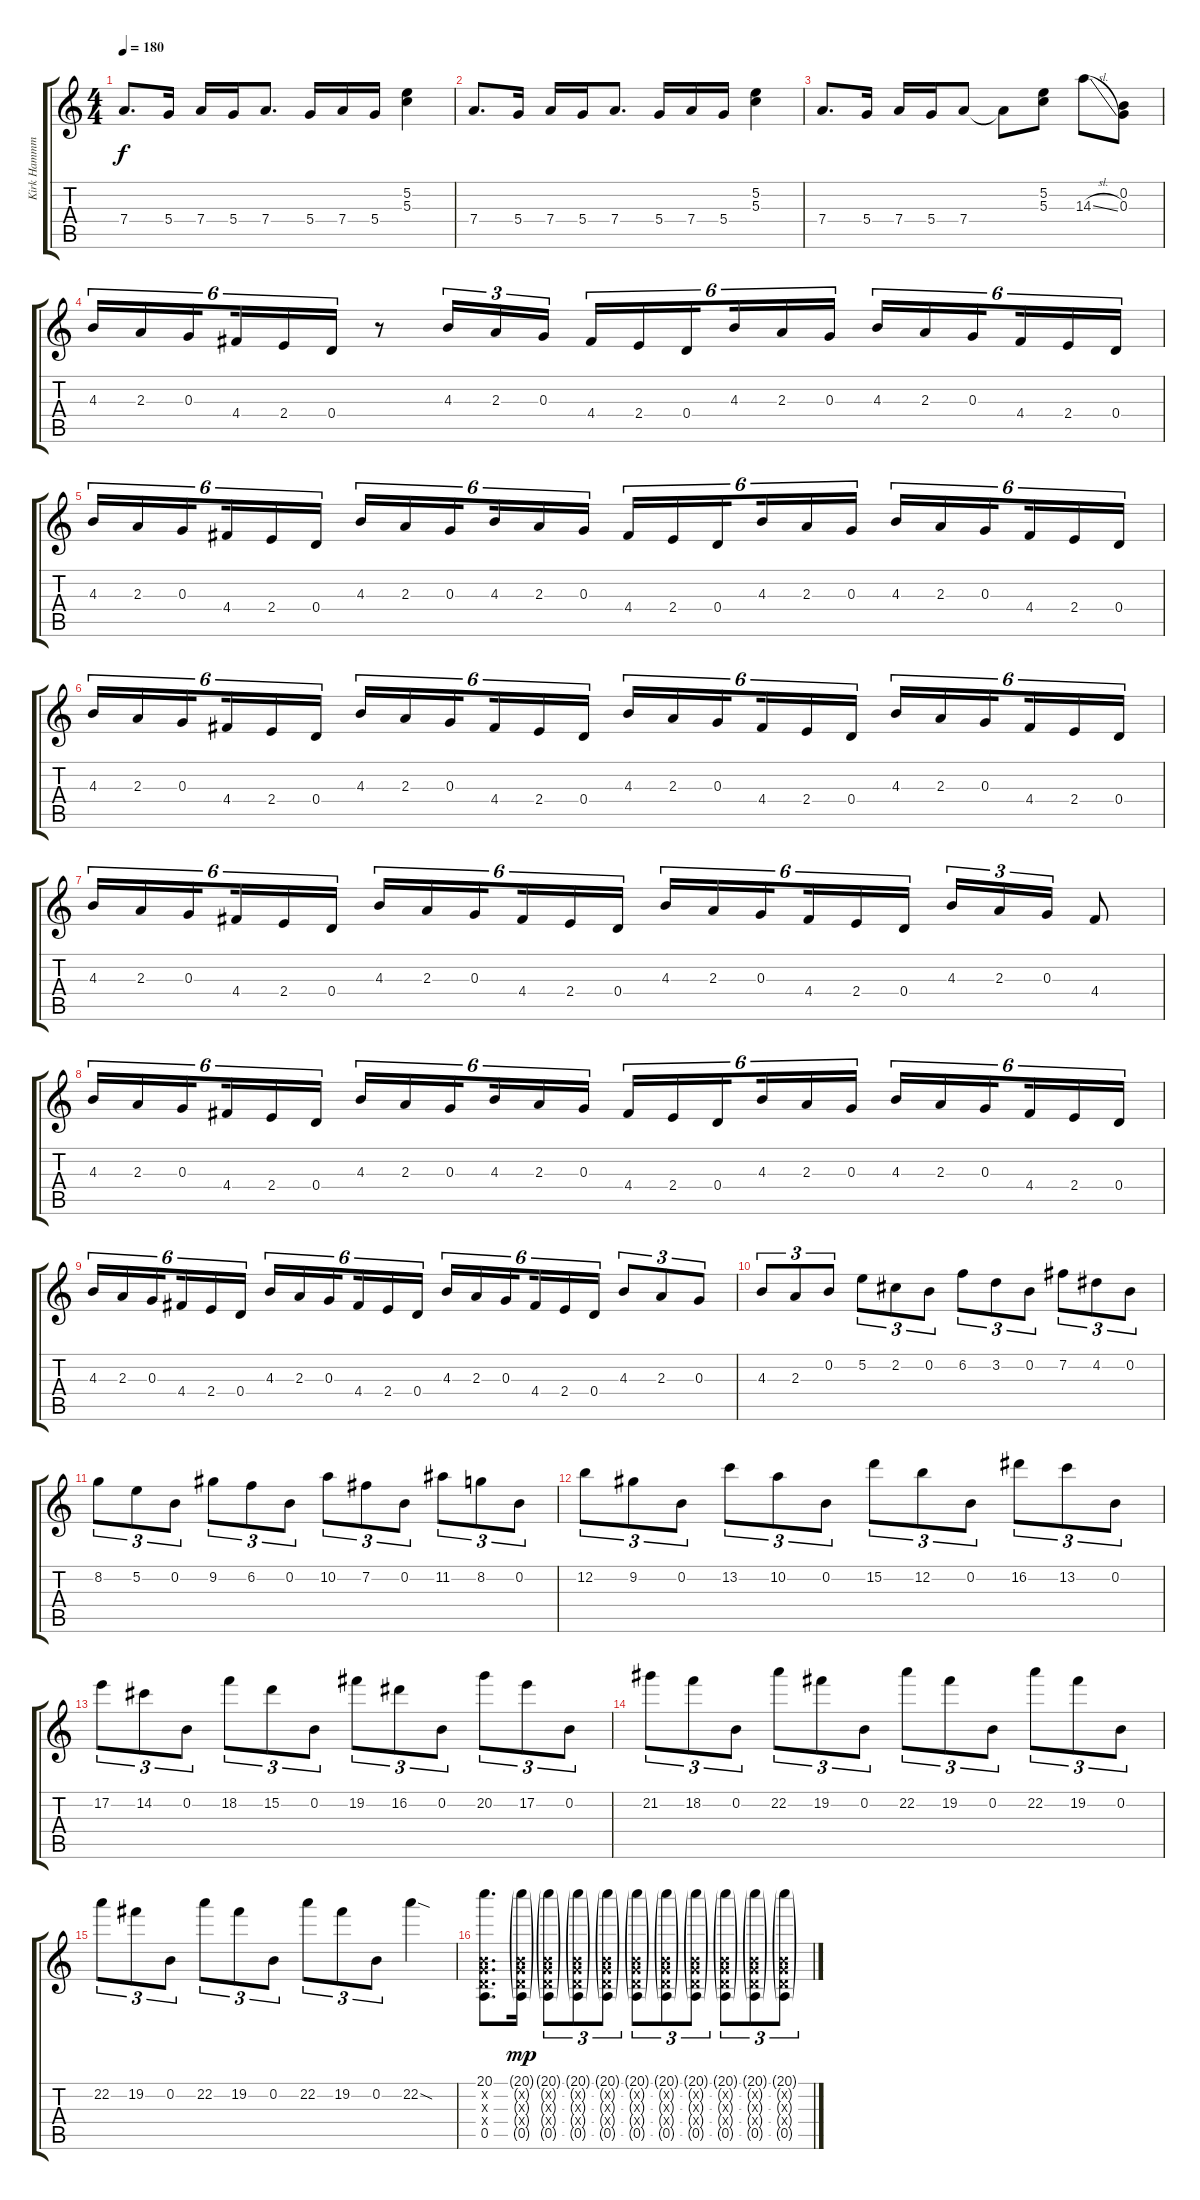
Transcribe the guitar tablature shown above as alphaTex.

\track ("Kirk Hammmett Solos" "Kirk Hammm") {instrument distortionguitar}
\staff {score tabs}
\tuning (E4 B3 G3 D3 A2 D2) {hide}
\ts (4 4)
\tempo 180
\clef g2
\ks c
7.4.8{d dy f} 5.4.16 7.4.16 5.4.16 7.4.8{d} 5.4.16 7.4.16 5.4.16 (5.2 5.3).4 |
7.4.8{d} 5.4.16 7.4.16 5.4.16 7.4.8{d} 5.4.16 7.4.16 5.4.16 (5.2 5.3).4 |
7.4.8{d} 5.4.16 7.4.16 5.4.16 7.4.8 7.4{t}.8 (5.2 5.3).8 14.3{sl}.8 (0.2 0.3).8 |
4.3.16{tu (6 4)} 2.3.16{tu (6 4)} 0.3.16{tu (6 4) beam splitsecondary} 4.4.16{tu (6 4)} 2.4.16{tu (6 4)} 0.4.16{tu (6 4)} r.8 4.3.16{tu (3 2)} 2.3.16{tu (3 2)} 0.3.16{tu (3 2)} 4.4.16{tu (6 4)} 2.4.16{tu (6 4)} 0.4.16{tu (6 4) beam splitsecondary} 4.3.16{tu (6 4)} 2.3.16{tu (6 4)} 0.3.16{tu (6 4)} 4.3.16{tu (6 4)} 2.3.16{tu (6 4)} 0.3.16{tu (6 4) beam splitsecondary} 4.4.16{tu (6 4)} 2.4.16{tu (6 4)} 0.4.16{tu (6 4)} |
4.3.16{tu (6 4)} 2.3.16{tu (6 4)} 0.3.16{tu (6 4) beam splitsecondary} 4.4.16{tu (6 4)} 2.4.16{tu (6 4)} 0.4.16{tu (6 4)} 4.3.16{tu (6 4)} 2.3.16{tu (6 4)} 0.3.16{tu (6 4) beam splitsecondary} 4.3.16{tu (6 4)} 2.3.16{tu (6 4)} 0.3.16{tu (6 4)} 4.4.16{tu (6 4)} 2.4.16{tu (6 4)} 0.4.16{tu (6 4) beam splitsecondary} 4.3.16{tu (6 4)} 2.3.16{tu (6 4)} 0.3.16{tu (6 4)} 4.3.16{tu (6 4)} 2.3.16{tu (6 4)} 0.3.16{tu (6 4) beam splitsecondary} 4.4.16{tu (6 4)} 2.4.16{tu (6 4)} 0.4.16{tu (6 4)} |
4.3.16{tu (6 4)} 2.3.16{tu (6 4)} 0.3.16{tu (6 4) beam splitsecondary} 4.4.16{tu (6 4)} 2.4.16{tu (6 4)} 0.4.16{tu (6 4)} 4.3.16{tu (6 4)} 2.3.16{tu (6 4)} 0.3.16{tu (6 4) beam splitsecondary} 4.4.16{tu (6 4)} 2.4.16{tu (6 4)} 0.4.16{tu (6 4)} 4.3.16{tu (6 4)} 2.3.16{tu (6 4)} 0.3.16{tu (6 4) beam splitsecondary} 4.4.16{tu (6 4)} 2.4.16{tu (6 4)} 0.4.16{tu (6 4)} 4.3.16{tu (6 4)} 2.3.16{tu (6 4)} 0.3.16{tu (6 4) beam splitsecondary} 4.4.16{tu (6 4)} 2.4.16{tu (6 4)} 0.4.16{tu (6 4)} |
4.3.16{tu (6 4)} 2.3.16{tu (6 4)} 0.3.16{tu (6 4) beam splitsecondary} 4.4.16{tu (6 4)} 2.4.16{tu (6 4)} 0.4.16{tu (6 4)} 4.3.16{tu (6 4)} 2.3.16{tu (6 4)} 0.3.16{tu (6 4) beam splitsecondary} 4.4.16{tu (6 4)} 2.4.16{tu (6 4)} 0.4.16{tu (6 4)} 4.3.16{tu (6 4)} 2.3.16{tu (6 4)} 0.3.16{tu (6 4) beam splitsecondary} 4.4.16{tu (6 4)} 2.4.16{tu (6 4)} 0.4.16{tu (6 4)} 4.3.16{tu (3 2)} 2.3.16{tu (3 2)} 0.3.16{tu (3 2)} 4.4.8 |
4.3.16{tu (6 4)} 2.3.16{tu (6 4)} 0.3.16{tu (6 4) beam splitsecondary} 4.4.16{tu (6 4)} 2.4.16{tu (6 4)} 0.4.16{tu (6 4)} 4.3.16{tu (6 4)} 2.3.16{tu (6 4)} 0.3.16{tu (6 4) beam splitsecondary} 4.3.16{tu (6 4)} 2.3.16{tu (6 4)} 0.3.16{tu (6 4)} 4.4.16{tu (6 4)} 2.4.16{tu (6 4)} 0.4.16{tu (6 4) beam splitsecondary} 4.3.16{tu (6 4)} 2.3.16{tu (6 4)} 0.3.16{tu (6 4)} 4.3.16{tu (6 4)} 2.3.16{tu (6 4)} 0.3.16{tu (6 4) beam splitsecondary} 4.4.16{tu (6 4)} 2.4.16{tu (6 4)} 0.4.16{tu (6 4)} |
4.3.16{tu (6 4)} 2.3.16{tu (6 4)} 0.3.16{tu (6 4) beam splitsecondary} 4.4.16{tu (6 4)} 2.4.16{tu (6 4)} 0.4.16{tu (6 4)} 4.3.16{tu (6 4)} 2.3.16{tu (6 4)} 0.3.16{tu (6 4) beam splitsecondary} 4.4.16{tu (6 4)} 2.4.16{tu (6 4)} 0.4.16{tu (6 4)} 4.3.16{tu (6 4)} 2.3.16{tu (6 4)} 0.3.16{tu (6 4) beam splitsecondary} 4.4.16{tu (6 4)} 2.4.16{tu (6 4)} 0.4.16{tu (6 4)} 4.3.8{tu (3 2)} 2.3.8{tu (3 2)} 0.3.8{tu (3 2)} |
4.3.8{tu (3 2)} 2.3.8{tu (3 2)} 0.2.8{tu (3 2)} 5.2.8{tu (3 2)} 2.2.8{tu (3 2)} 0.2.8{tu (3 2)} 6.2.8{tu (3 2)} 3.2.8{tu (3 2)} 0.2.8{tu (3 2)} 7.2.8{tu (3 2)} 4.2.8{tu (3 2)} 0.2.8{tu (3 2)} |
8.2.8{tu (3 2)} 5.2.8{tu (3 2)} 0.2.8{tu (3 2)} 9.2.8{tu (3 2)} 6.2.8{tu (3 2)} 0.2.8{tu (3 2)} 10.2.8{tu (3 2)} 7.2.8{tu (3 2)} 0.2.8{tu (3 2)} 11.2.8{tu (3 2)} 8.2.8{tu (3 2)} 0.2.8{tu (3 2)} |
12.2.8{tu (3 2)} 9.2.8{tu (3 2)} 0.2.8{tu (3 2)} 13.2.8{tu (3 2)} 10.2.8{tu (3 2)} 0.2.8{tu (3 2)} 15.2.8{tu (3 2)} 12.2.8{tu (3 2)} 0.2.8{tu (3 2)} 16.2.8{tu (3 2)} 13.2.8{tu (3 2)} 0.2.8{tu (3 2)} |
17.2.8{tu (3 2)} 14.2.8{tu (3 2)} 0.2.8{tu (3 2)} 18.2.8{tu (3 2)} 15.2.8{tu (3 2)} 0.2.8{tu (3 2)} 19.2.8{tu (3 2)} 16.2.8{tu (3 2)} 0.2.8{tu (3 2)} 20.2.8{tu (3 2)} 17.2.8{tu (3 2)} 0.2.8{tu (3 2)} |
21.2.8{tu (3 2)} 18.2.8{tu (3 2)} 0.2.8{tu (3 2)} 22.2.8{tu (3 2)} 19.2.8{tu (3 2)} 0.2.8{tu (3 2)} 22.2.8{tu (3 2)} 19.2.8{tu (3 2)} 0.2.8{tu (3 2)} 22.2.8{tu (3 2)} 19.2.8{tu (3 2)} 0.2.8{tu (3 2)} |
22.2.8{tu (3 2)} 19.2.8{tu (3 2)} 0.2.8{tu (3 2)} 22.2.8{tu (3 2)} 19.2.8{tu (3 2)} 0.2.8{tu (3 2)} 22.2.8{tu (3 2)} 19.2.8{tu (3 2)} 0.2.8{tu (3 2)} 22.2{sod}.4 |
(20.1 0.2{x} 0.3{x} 0.4{x} 0.5).8{d} (20.1{g} 0.2{g x} 0.3{g x} 0.4{g x} 0.5{g}).16{dy mp} (20.1{g} 0.2{g x} 0.3{g x} 0.4{g x} 0.5{g}).8{tu (3 2)} (20.1{g} 0.2{g x} 0.3{g x} 0.4{g x} 0.5{g}).8{tu (3 2)} (20.1{g} 0.2{g x} 0.3{g x} 0.4{g x} 0.5{g}).8{tu (3 2)} (20.1{g} 0.2{g x} 0.3{g x} 0.4{g x} 0.5{g}).8{tu (3 2)} (20.1{g} 0.2{g x} 0.3{g x} 0.4{g x} 0.5{g}).8{tu (3 2)} (20.1{g} 0.2{g x} 0.3{g x} 0.4{g x} 0.5{g}).8{tu (3 2)} (20.1{g} 0.2{g x} 0.3{g x} 0.4{g x} 0.5{g}).8{tu (3 2)} (20.1{g} 0.2{g x} 0.3{g x} 0.4{g x} 0.5{g}).8{tu (3 2)} (20.1{g} 0.2{g x} 0.3{g x} 0.4{g x} 0.5{g}).8{tu (3 2)}
